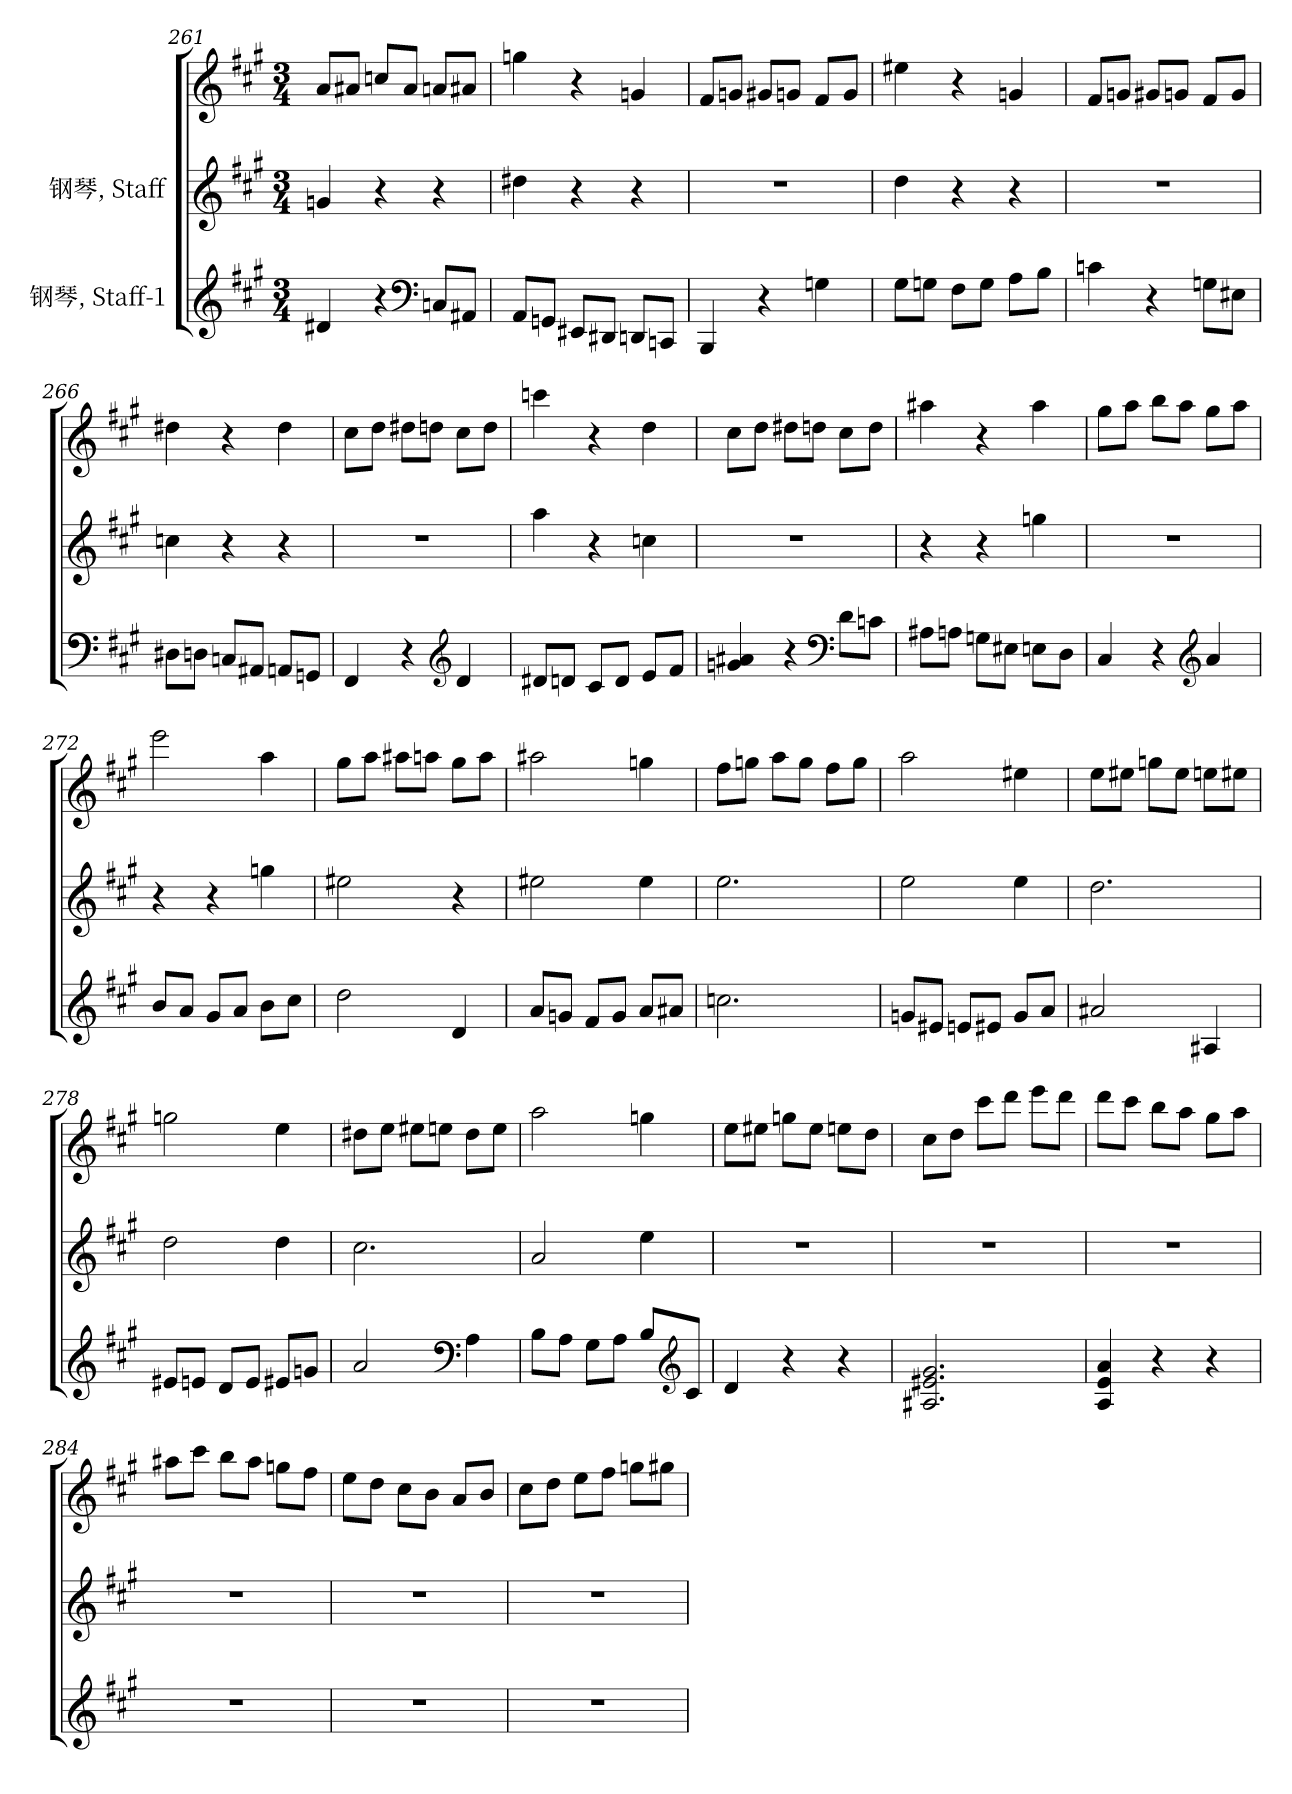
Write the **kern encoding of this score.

**kern	**kern	**kern
*part2	*part1	*part1
*staff3	*staff2	*staff1
*I"钢琴, Staff-1	*I"钢琴, Staff	*
*clefG2	*clefG2	*clefG2
*k[f#c#g#]	*k[f#c#g#]	*k[f#c#g#]
*M3/4	*M3/4	*M3/4
=261	=261	=261
4d#X/	4gn/	8a/L
.	.	8a#X/J
4r	4r	8ccn/L
.	.	8a#/J
*clefF4	*	*
8Cn/L	4r	8an/L
8AA#X/J	.	8a#X/J
!!LO:LB:g=z
=262	=262	=262
8AA/L	4dd#X\	4ggn\
8GGn/J	.	.
8EE#X/L	4r	4r
8DD#X/J	.	.
8DDn/L	4r	4gn/
8CCn/J	.	.
=263	=263	=263
4BBB/	2.r	8f#/L
.	.	8gn/J
4r	.	8g#X/L
.	.	8gn/J
4Gn\	.	8f#/L
.	.	8g/J
=264	=264	=264
8G#\L	4dd\	4ee#X\
8Gn\J	.	.
8F#\L	4r	4r
8G\J	.	.
8A\L	4r	4gn/
8B\J	.	.
=265	=265	=265
4cn\	2.r	8f#/L
.	.	8gn/J
4r	.	8g#X/L
.	.	8gn/J
8Gn\L	.	8f#/L
8E#X\J	.	8g/J
!!LO:LB:g=z
=266	=266	=266
8D#X\L	4ccn\	4dd#X\
8Dn\J	.	.
8Cn/L	4r	4r
8AA#X/J	.	.
8AAn/L	4r	4dd#\
8GGn/J	.	.
=267	=267	=267
4FF#/	2.r	8cc#\L
.	.	8dd\J
4r	.	8dd#X\L
.	.	8ddn\J
*clefG2	*	*
4d/	.	8cc#\L
.	.	8dd\J
=268	=268	=268
8d#X/L	4aa\	4cccn\
8dn/J	.	.
8c#/L	4r	4r
8d/J	.	.
8e/L	4ccn\	4dd\
8f#/J	.	.
=269	=269	=269
4gn/ 4a#X/	2.r	8cc#\L
.	.	8dd\J
4r	.	8dd#X\L
.	.	8ddn\J
*clefF4	*	*
8d\L	.	8cc#\L
8cn\J	.	8dd\J
!!LO:LB:g=z
=270	=270	=270
8A#X\L	4r	4aa#X\
8An\J	.	.
8Gn\L	4r	4r
8E#X\J	.	.
8En\L	4ggn\	4aa#\
8D\J	.	.
=271	=271	=271
4C#/	2.r	8gg#\L
.	.	8aa\J
4r	.	8bb\L
.	.	8aa\J
*clefG2	*	*
4a/	.	8gg#\L
.	.	8aa\J
=272	=272	=272
8b/L	4r	2eee\
8a/J	.	.
8g#/L	4r	.
8a/J	.	.
8b\L	4ggn\	4aa\
8cc#\J	.	.
=273	=273	=273
2dd\	2ee#X\	8gg#\L
.	.	8aa\J
.	.	8aa#X\L
.	.	8aan\J
4d/	4r	8gg#\L
.	.	8aa\J
!!LO:PB:g=z
=274	=274	=274
8a/L	2ee#X\	2aa#X\
8gn/J	.	.
8f#/L	.	.
8g/J	.	.
8a/L	4ee#\	4ggn\
8a#X/J	.	.
=275	=275	=275
2.ccn\	2.ee\	8ff#\L
.	.	8ggn\J
.	.	8aa\L
.	.	8gg\J
.	.	8ff#\L
.	.	8gg\J
=276	=276	=276
8gn/L	2ee\	2aa\
8e#X/J	.	.
8en/L	.	.
8e#X/J	.	.
8g/L	4ee\	4ee#X\
8a/J	.	.
=277	=277	=277
2a#X/	2.dd\	8ee\L
.	.	8ee#X\J
.	.	8ggn\L
.	.	8ee#\J
4A#X/	.	8een\L
.	.	8ee#X\J
!!LO:LB:g=z
=278	=278	=278
8e#X/L	2dd\	2ggn\
8en/J	.	.
8d/L	.	.
8e/J	.	.
8e#X/L	4dd\	4ee\
8gn/J	.	.
=279	=279	=279
2a/	2.cc#\	8dd#X\L
.	.	8ee\J
.	.	8ee#X\L
.	.	8een\J
*clefF4	*	*
4A\	.	8dd#\L
.	.	8ee\J
=280	=280	=280
8B\L	2a/	2aa\
8A\J	.	.
8G#\L	.	.
8A\J	.	.
8B/L	4ee\	4ggn\
*clefG2	*	*
8c#/J	.	.
=281	=281	=281
4d/	2.r	8ee\L
.	.	8ee#X\J
4r	.	8ggn\L
.	.	8ee#\J
4r	.	8een\L
.	.	8dd\J
!!LO:LB:g=z
=282	=282	=282
2.A#X/ 2.e#X/ 2.g#/	2.r	8cc#\L
.	.	8dd\J
.	.	8ccc#\L
.	.	8ddd\J
.	.	8eee\L
.	.	8ddd\J
=283	=283	=283
4A/ 4e/ 4a/	2.r	8ddd\L
.	.	8ccc#\J
4r	.	8bb\L
.	.	8aa\J
4r	.	8gg#\L
.	.	8aa\J
=284	=284	=284
2.r	2.r	8aa#X\L
.	.	8ccc#\J
.	.	8bb\L
.	.	8aa#\J
.	.	8ggn\L
.	.	8ff#\J
=285	=285	=285
2.r	2.r	8ee\L
.	.	8dd\J
.	.	8cc#\L
.	.	8b\J
.	.	8a/L
.	.	8b/J
=286	=286	=286
2.r	2.r	8cc#\L
.	.	8dd\J
.	.	8ee\L
.	.	8ff#\J
.	.	8ggn\L
.	.	8gg#X\J
=	=	=
*-	*-	*-
